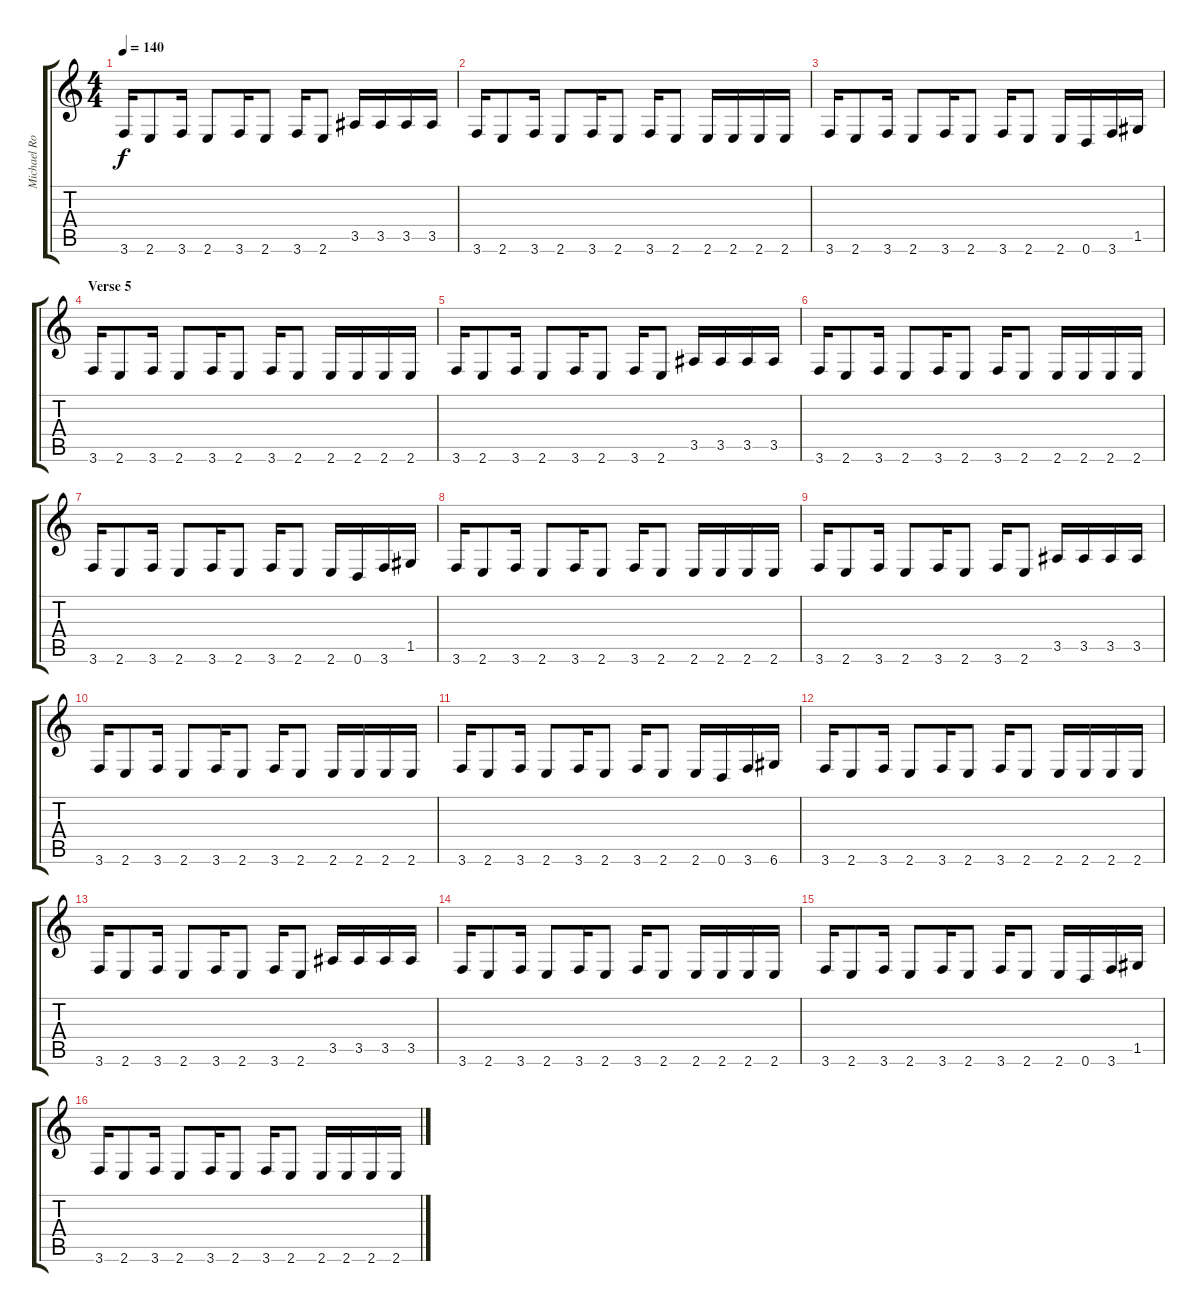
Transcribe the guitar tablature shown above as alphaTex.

\track ("Michael Romeo Lead" "Michael Ro") {instrument distortionguitar}
\staff {score tabs}
\tuning (D4 A3 F3 C3 G2 D2) {hide}
\ts (4 4)
\tempo 140
\clef g2
\ks c
3.6.16{dy f} 2.6.8 3.6.16 2.6.8 3.6.16 2.6.8 3.6.16 2.6.8 3.5.16 3.5.16 3.5.16 3.5.16 |
3.6.16 2.6.8 3.6.16 2.6.8 3.6.16 2.6.8 3.6.16 2.6.8 2.6.16 2.6.16 2.6.16 2.6.16 |
3.6.16 2.6.8 3.6.16 2.6.8 3.6.16 2.6.8 3.6.16 2.6.8 2.6.16 0.6.16 3.6.16 1.5.16 |
\section ("" "Verse 5")
3.6.16 2.6.8 3.6.16 2.6.8 3.6.16 2.6.8 3.6.16 2.6.8 2.6.16 2.6.16 2.6.16 2.6.16 |
3.6.16 2.6.8 3.6.16 2.6.8 3.6.16 2.6.8 3.6.16 2.6.8 3.5.16 3.5.16 3.5.16 3.5.16 |
3.6.16 2.6.8 3.6.16 2.6.8 3.6.16 2.6.8 3.6.16 2.6.8 2.6.16 2.6.16 2.6.16 2.6.16 |
3.6.16 2.6.8 3.6.16 2.6.8 3.6.16 2.6.8 3.6.16 2.6.8 2.6.16 0.6.16 3.6.16 1.5.16 |
3.6.16 2.6.8 3.6.16 2.6.8 3.6.16 2.6.8 3.6.16 2.6.8 2.6.16 2.6.16 2.6.16 2.6.16 |
3.6.16 2.6.8 3.6.16 2.6.8 3.6.16 2.6.8 3.6.16 2.6.8 3.5.16 3.5.16 3.5.16 3.5.16 |
3.6.16 2.6.8 3.6.16 2.6.8 3.6.16 2.6.8 3.6.16 2.6.8 2.6.16 2.6.16 2.6.16 2.6.16 |
3.6.16 2.6.8 3.6.16 2.6.8 3.6.16 2.6.8 3.6.16 2.6.8 2.6.16 0.6.16 3.6.16 6.6.16 |
3.6.16 2.6.8 3.6.16 2.6.8 3.6.16 2.6.8 3.6.16 2.6.8 2.6.16 2.6.16 2.6.16 2.6.16 |
3.6.16 2.6.8 3.6.16 2.6.8 3.6.16 2.6.8 3.6.16 2.6.8 3.5.16 3.5.16 3.5.16 3.5.16 |
3.6.16 2.6.8 3.6.16 2.6.8 3.6.16 2.6.8 3.6.16 2.6.8 2.6.16 2.6.16 2.6.16 2.6.16 |
3.6.16 2.6.8 3.6.16 2.6.8 3.6.16 2.6.8 3.6.16 2.6.8 2.6.16 0.6.16 3.6.16 1.5.16 |
3.6.16 2.6.8 3.6.16 2.6.8 3.6.16 2.6.8 3.6.16 2.6.8 2.6.16 2.6.16 2.6.16 2.6.16
